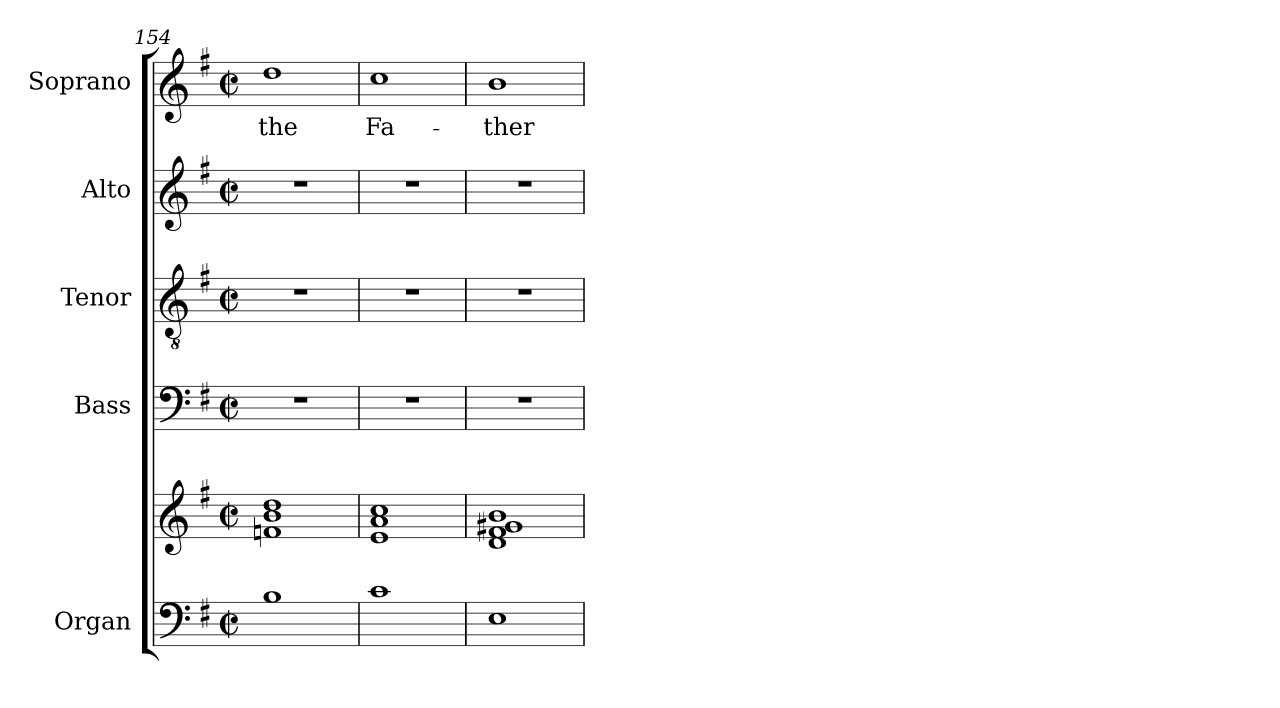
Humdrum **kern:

**kern	**kern	**kern	**kern	**kern	**kern	**text
*part5	*part5	*part4	*part3	*part2	*part1	*part1
*staff6	*staff5	*staff4	*staff3	*staff2	*staff1	*staff1
*I"Organ	*	*I"Bass	*I"Tenor	*I"Alto	*I"Soprano	*
*	*	*I'B	*I'T	*I'A	*I'S	*
*clefF4	*clefG2	*clefF4	*clefGv2	*clefG2	*clefG2	*
*k[f#]	*k[f#]	*k[f#]	*k[f#]	*k[f#]	*k[f#]	*
*G:	*G:	*G:	*G:	*G:	*G:	*
*M2/2	*M2/2	*M2/2	*M2/2	*M2/2	*M2/2	*
*met(c|)	*met(c|)	*met(c|)	*met(c|)	*met(c|)	*met(c|)	*
=154	=154	=154	=154	=154	=154	=154
*^	*^	*	*	*	*	*
!	!	!	!	!	!	!	!	!LO:LY:b
1B/	1ryy	1fn/ 1b/ 1dd/	1ryy	1r	1r	1r	1dd	the
=155	=155	=155	=155	=155	=155	=155	=155	=155
!	!	!	!	!	!	!	!	!LO:LY:b
1c/	1ryy	1e/ 1a/ 1cc/	1ryy	1r	1r	1r	1cc	Fa-
=156	=156	=156	=156	=156	=156	=156	=156	=156
!	!	!	!	!	!	!	!	!LO:LY:b
1E/	1ryy	1d/ 1f#/ 1g#X/ 1b/	1ryy	1r	1r	1r	1b	-ther
*v	*v	*	*	*	*	*	*	*
*	*v	*v	*	*	*	*	*
=	=	=	=	=	=	=
*-	*-	*-	*-	*-	*-	*-
